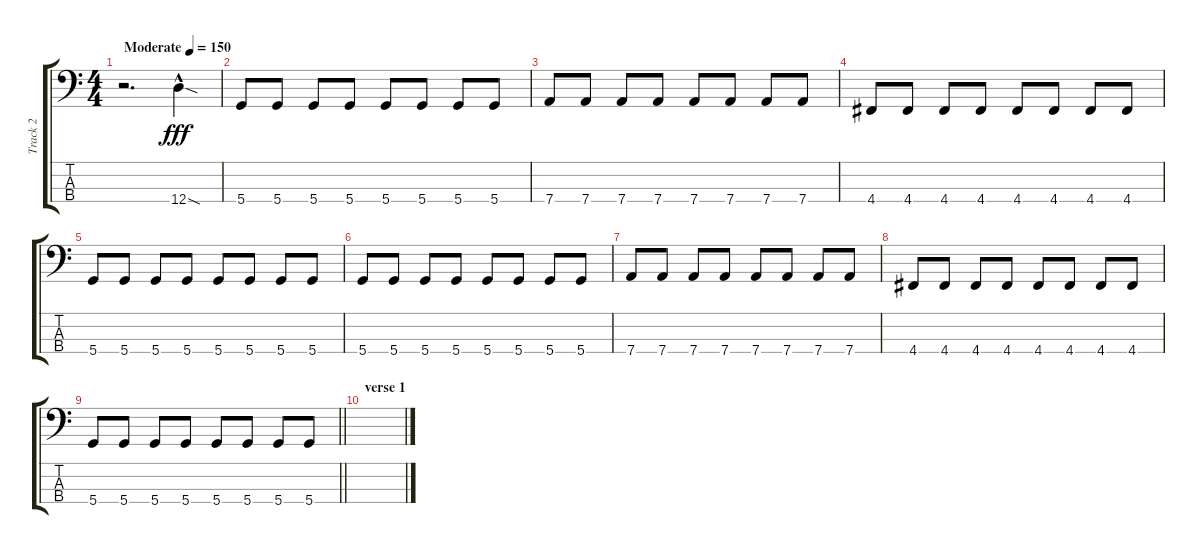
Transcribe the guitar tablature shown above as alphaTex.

\track ("Track 2" "Track 2") {instrument electricbasspick}
\staff {score tabs}
\tuning (G2 D2 A1 D1) {hide}
\ts (4 4)
\tempo (150 "Moderate")
\clef f4
\ks c
r.2{d dy fff instrument electricbasspick} 12.4{sod hac}.4 |
5.4.8 5.4.8 5.4.8 5.4.8 5.4.8 5.4.8 5.4.8 5.4.8 |
7.4.8 7.4.8 7.4.8 7.4.8 7.4.8 7.4.8 7.4.8 7.4.8 |
4.4.8 4.4.8 4.4.8 4.4.8 4.4.8 4.4.8 4.4.8 4.4.8 |
5.4.8 5.4.8 5.4.8 5.4.8 5.4.8 5.4.8 5.4.8 5.4.8 |
5.4.8 5.4.8 5.4.8 5.4.8 5.4.8 5.4.8 5.4.8 5.4.8 |
7.4.8 7.4.8 7.4.8 7.4.8 7.4.8 7.4.8 7.4.8 7.4.8 |
4.4.8 4.4.8 4.4.8 4.4.8 4.4.8 4.4.8 4.4.8 4.4.8 |
\barLineRight lightlight
5.4.8 5.4.8 5.4.8 5.4.8 5.4.8 5.4.8 5.4.8 5.4.8 |
\section ("" "verse 1")
